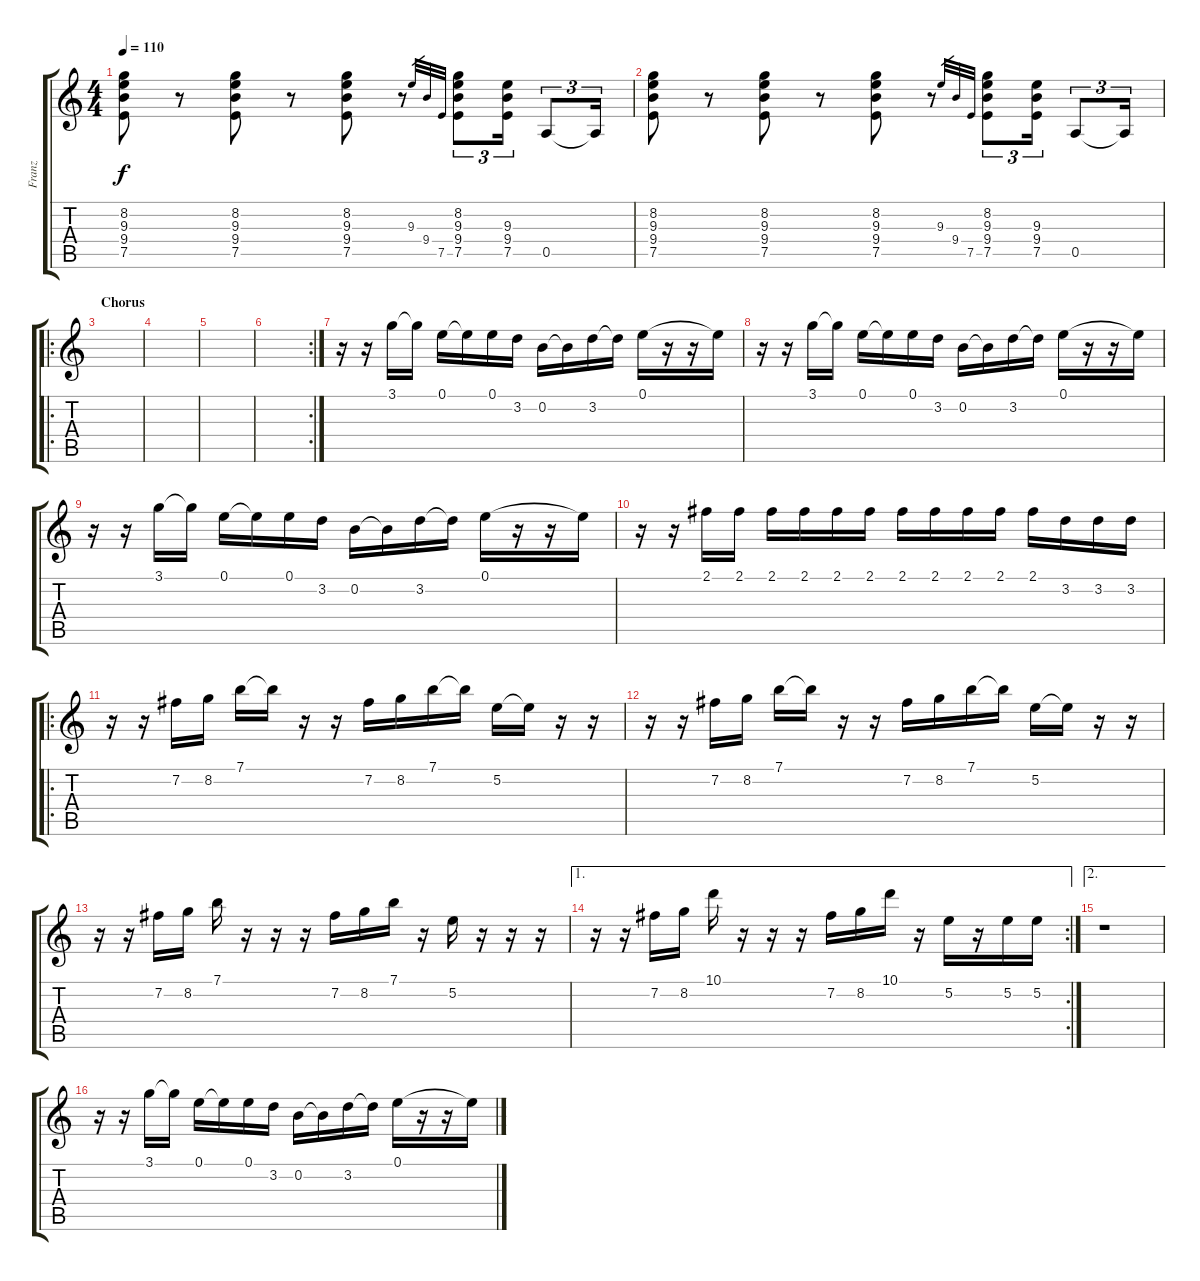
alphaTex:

\track ("Franz" "Franz") {instrument overdrivenguitar}
\staff {score tabs}
\tuning (E4 B3 G3 D3 A2 E2) {hide}
\ts (4 4)
\tempo 110
\clef g2
\ks c
(8.2 9.3 9.4 7.5).8{dy f} r.8 (8.2 9.3 9.4 7.5).8 r.8 (8.2 9.3 9.4 7.5).8 r.8 9.3.32{gr} 9.4.32{gr} 7.5.32{gr} (8.2 9.3 9.4 7.5).8{tu (3 2)} (9.3 9.4 7.5).16{tu (3 2)} 0.5.8{tu (3 2)} 0.5{t}.16{tu (3 2)} |
(8.2 9.3 9.4 7.5).8 r.8 (8.2 9.3 9.4 7.5).8 r.8 (8.2 9.3 9.4 7.5).8 r.8 9.3.32{gr} 9.4.32{gr} 7.5.32{gr} (8.2 9.3 9.4 7.5).8{tu (3 2)} (9.3 9.4 7.5).16{tu (3 2)} 0.5.8{tu (3 2)} 0.5{t}.16{tu (3 2)} |
\ro
\section ("" "Chorus")
|
|
|
\rc 2
|
r.16 r.16 3.1.16 3.1{t}.16 0.1.16 0.1{t}.16 0.1.16 3.2.16 0.2.16 0.2{t}.16 3.2.16 3.2{t}.16 0.1.16 r.16 r.16 0.1{t}.16 |
r.16 r.16 3.1.16 3.1{t}.16 0.1.16 0.1{t}.16 0.1.16 3.2.16 0.2.16 0.2{t}.16 3.2.16 3.2{t}.16 0.1.16 r.16 r.16 0.1{t}.16 |
r.16 r.16 3.1.16 3.1{t}.16 0.1.16 0.1{t}.16 0.1.16 3.2.16 0.2.16 0.2{t}.16 3.2.16 3.2{t}.16 0.1.16 r.16 r.16 0.1{t}.16 |
r.16 r.16 2.1.16 2.1.16 2.1.16 2.1.16 2.1.16 2.1.16 2.1.16 2.1.16 2.1.16 2.1.16 2.1.16 3.2.16 3.2.16 3.2.16 |
\ro
r.16 r.16 7.2.16 8.2.16 7.1.16 7.1{t}.16 r.16 r.16 7.2.16 8.2.16 7.1.16 7.1{t}.16 5.2.16 5.2{t}.16 r.16 r.16 |
r.16 r.16 7.2.16 8.2.16 7.1.16 7.1{t}.16 r.16 r.16 7.2.16 8.2.16 7.1.16 7.1{t}.16 5.2.16 5.2{t}.16 r.16 r.16 |
r.16 r.16 7.2.16 8.2.16 7.1.16 r.16 r.16 r.16 7.2.16 8.2.16 7.1.16 r.16 5.2.16 r.16 r.16 r.16 |
\ae 1
\rc 2
r.16 r.16 7.2.16 8.2.16 10.1.16 r.16 r.16 r.16 7.2.16 8.2.16 10.1.16 r.16 5.2.16 r.16 5.2.16 5.2.16 |
\ae 2
r.1 |
r.16 r.16 3.1.16 3.1{t}.16 0.1.16 0.1{t}.16 0.1.16 3.2.16 0.2.16 0.2{t}.16 3.2.16 3.2{t}.16 0.1.16 r.16 r.16 0.1{t}.16
